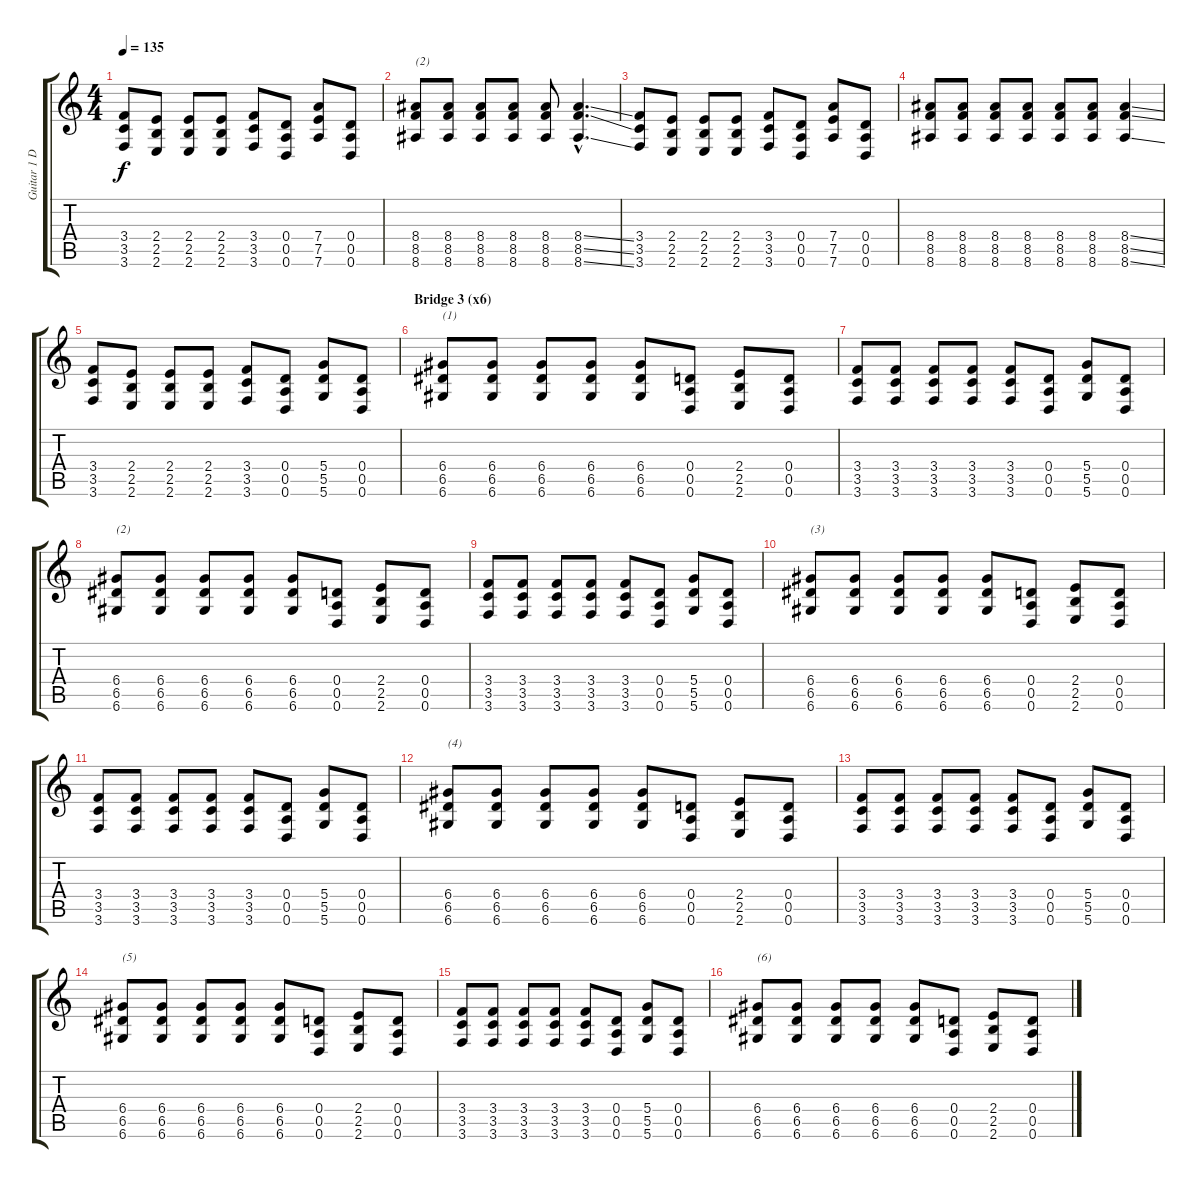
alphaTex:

\track ("Guitar 1 Drop D - rythm" "Guitar 1 D") {instrument distortionguitar}
\staff {score tabs}
\tuning (E4 B3 G3 D3 A2 D2) {hide}
\ts (4 4)
\tempo 135
\clef g2
\ks c
(3.4 3.5 3.6).8{dy f} (2.4 2.5 2.6).8 (2.4 2.5 2.6).8 (2.4 2.5 2.6).8 (3.4 3.5 3.6).8 (0.4 0.5 0.6).8 (7.4 7.5 7.6).8 (0.4 0.5 0.6).8 |
(8.4 8.5 8.6).8{txt "(2)"} (8.4 8.5 8.6).8 (8.4 8.5 8.6).8 (8.4 8.5 8.6).8 (8.4 8.5 8.6).8 (8.4{ss hac} 8.5{ss hac} 8.6{ss hac}).4{d} |
(3.4 3.5 3.6).8 (2.4 2.5 2.6).8 (2.4 2.5 2.6).8 (2.4 2.5 2.6).8 (3.4 3.5 3.6).8 (0.4 0.5 0.6).8 (7.4 7.5 7.6).8 (0.4 0.5 0.6).8 |
(8.4 8.5 8.6).8 (8.4 8.5 8.6).8 (8.4 8.5 8.6).8 (8.4 8.5 8.6).8 (8.4 8.5 8.6).8 (8.4 8.5 8.6).8 (8.4{ss} 8.5{ss} 8.6{ss}).4 |
(3.4 3.5 3.6).8 (2.4 2.5 2.6).8 (2.4 2.5 2.6).8 (2.4 2.5 2.6).8 (3.4 3.5 3.6).8 (0.4 0.5 0.6).8 (5.4 5.5 5.6).8 (0.4 0.5 0.6).8 |
\section ("" "Bridge 3 (x6)")
(6.4 6.5 6.6).8{txt "(1)"} (6.4 6.5 6.6).8 (6.4 6.5 6.6).8 (6.4 6.5 6.6).8 (6.4 6.5 6.6).8 (0.4 0.5 0.6).8 (2.4 2.5 2.6).8 (0.4 0.5 0.6).8 |
(3.4 3.5 3.6).8 (3.4 3.5 3.6).8 (3.4 3.5 3.6).8 (3.4 3.5 3.6).8 (3.4 3.5 3.6).8 (0.4 0.5 0.6).8 (5.4 5.5 5.6).8 (0.4 0.5 0.6).8 |
(6.4 6.5 6.6).8{txt "(2)"} (6.4 6.5 6.6).8 (6.4 6.5 6.6).8 (6.4 6.5 6.6).8 (6.4 6.5 6.6).8 (0.4 0.5 0.6).8 (2.4 2.5 2.6).8 (0.4 0.5 0.6).8 |
(3.4 3.5 3.6).8 (3.4 3.5 3.6).8 (3.4 3.5 3.6).8 (3.4 3.5 3.6).8 (3.4 3.5 3.6).8 (0.4 0.5 0.6).8 (5.4 5.5 5.6).8 (0.4 0.5 0.6).8 |
(6.4 6.5 6.6).8{txt "(3)"} (6.4 6.5 6.6).8 (6.4 6.5 6.6).8 (6.4 6.5 6.6).8 (6.4 6.5 6.6).8 (0.4 0.5 0.6).8 (2.4 2.5 2.6).8 (0.4 0.5 0.6).8 |
(3.4 3.5 3.6).8 (3.4 3.5 3.6).8 (3.4 3.5 3.6).8 (3.4 3.5 3.6).8 (3.4 3.5 3.6).8 (0.4 0.5 0.6).8 (5.4 5.5 5.6).8 (0.4 0.5 0.6).8 |
(6.4 6.5 6.6).8{txt "(4)"} (6.4 6.5 6.6).8 (6.4 6.5 6.6).8 (6.4 6.5 6.6).8 (6.4 6.5 6.6).8 (0.4 0.5 0.6).8 (2.4 2.5 2.6).8 (0.4 0.5 0.6).8 |
(3.4 3.5 3.6).8 (3.4 3.5 3.6).8 (3.4 3.5 3.6).8 (3.4 3.5 3.6).8 (3.4 3.5 3.6).8 (0.4 0.5 0.6).8 (5.4 5.5 5.6).8 (0.4 0.5 0.6).8 |
(6.4 6.5 6.6).8{txt "(5)"} (6.4 6.5 6.6).8 (6.4 6.5 6.6).8 (6.4 6.5 6.6).8 (6.4 6.5 6.6).8 (0.4 0.5 0.6).8 (2.4 2.5 2.6).8 (0.4 0.5 0.6).8 |
(3.4 3.5 3.6).8 (3.4 3.5 3.6).8 (3.4 3.5 3.6).8 (3.4 3.5 3.6).8 (3.4 3.5 3.6).8 (0.4 0.5 0.6).8 (5.4 5.5 5.6).8 (0.4 0.5 0.6).8 |
(6.4 6.5 6.6).8{txt "(6)"} (6.4 6.5 6.6).8 (6.4 6.5 6.6).8 (6.4 6.5 6.6).8 (6.4 6.5 6.6).8 (0.4 0.5 0.6).8 (2.4 2.5 2.6).8 (0.4 0.5 0.6).8
